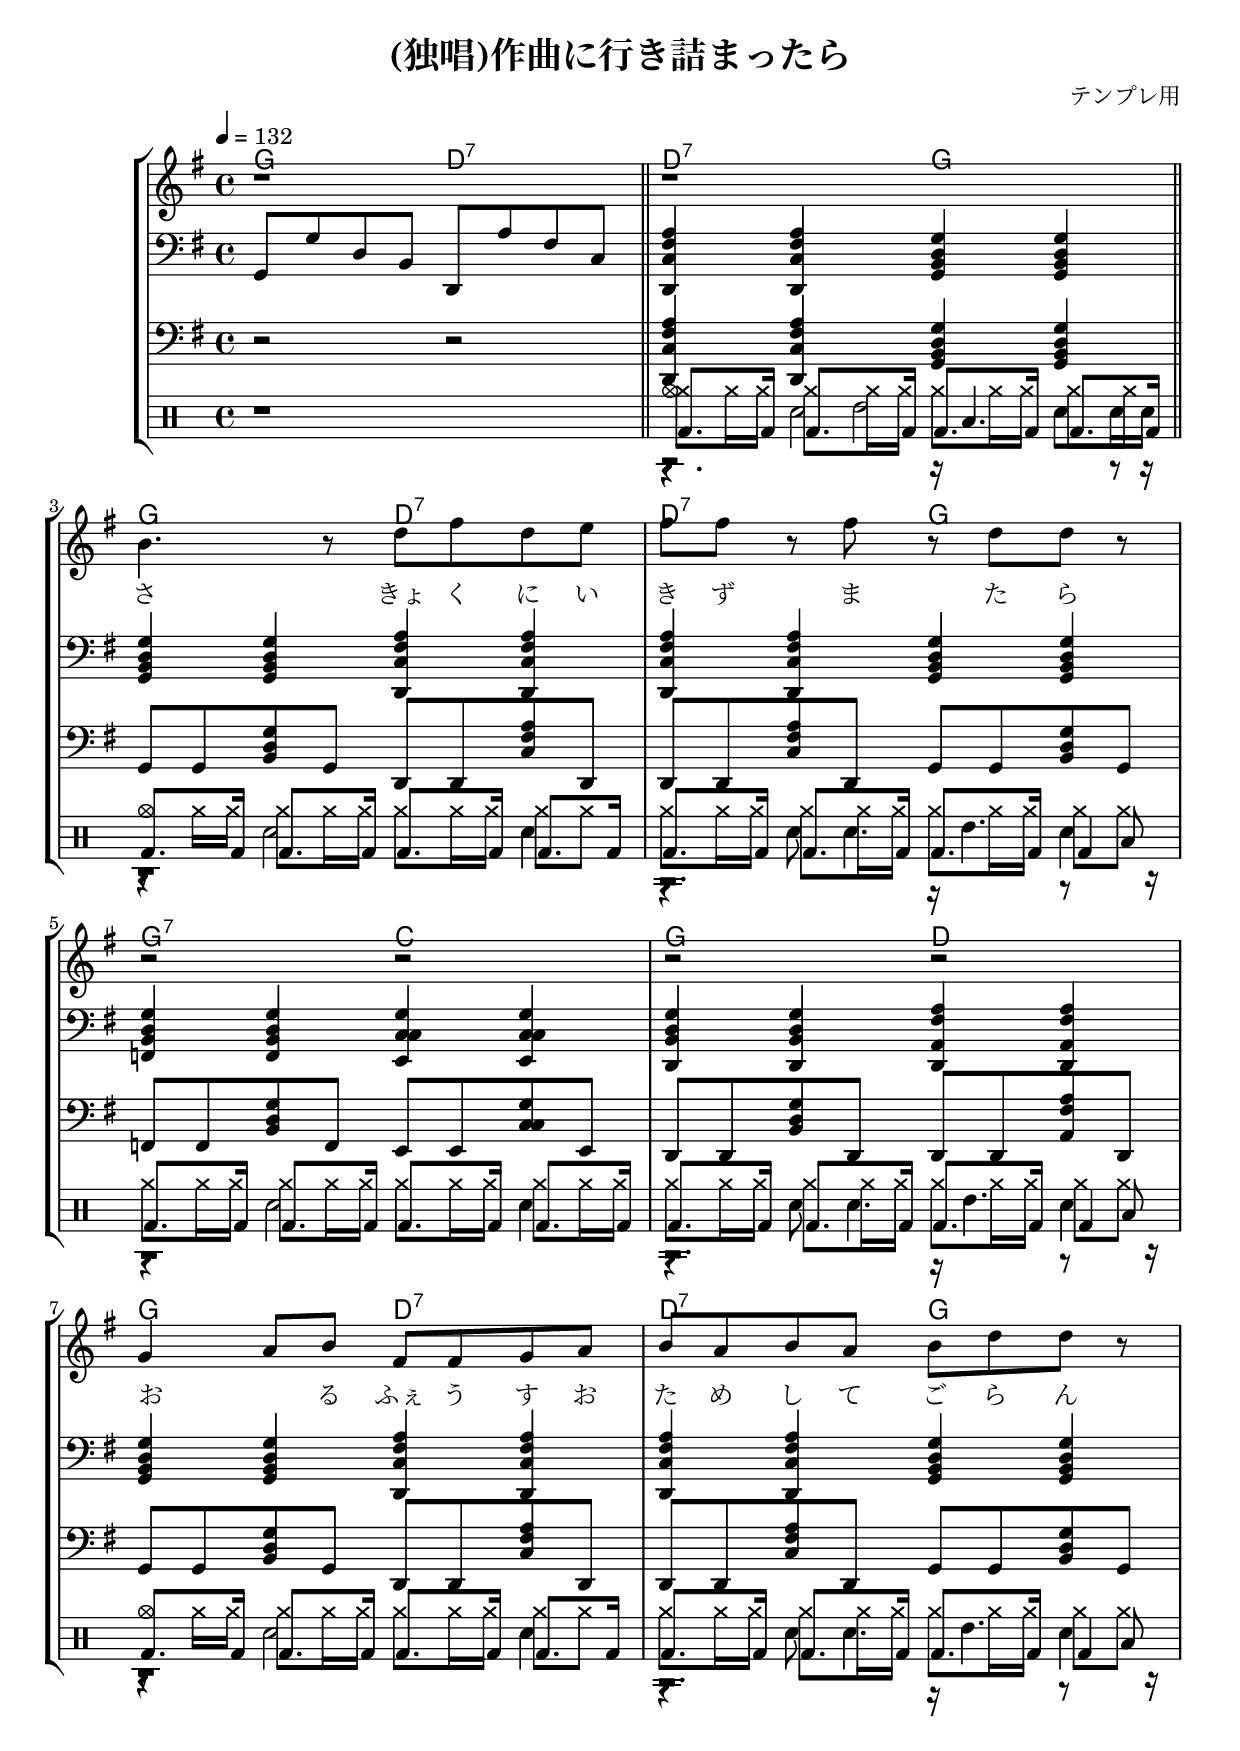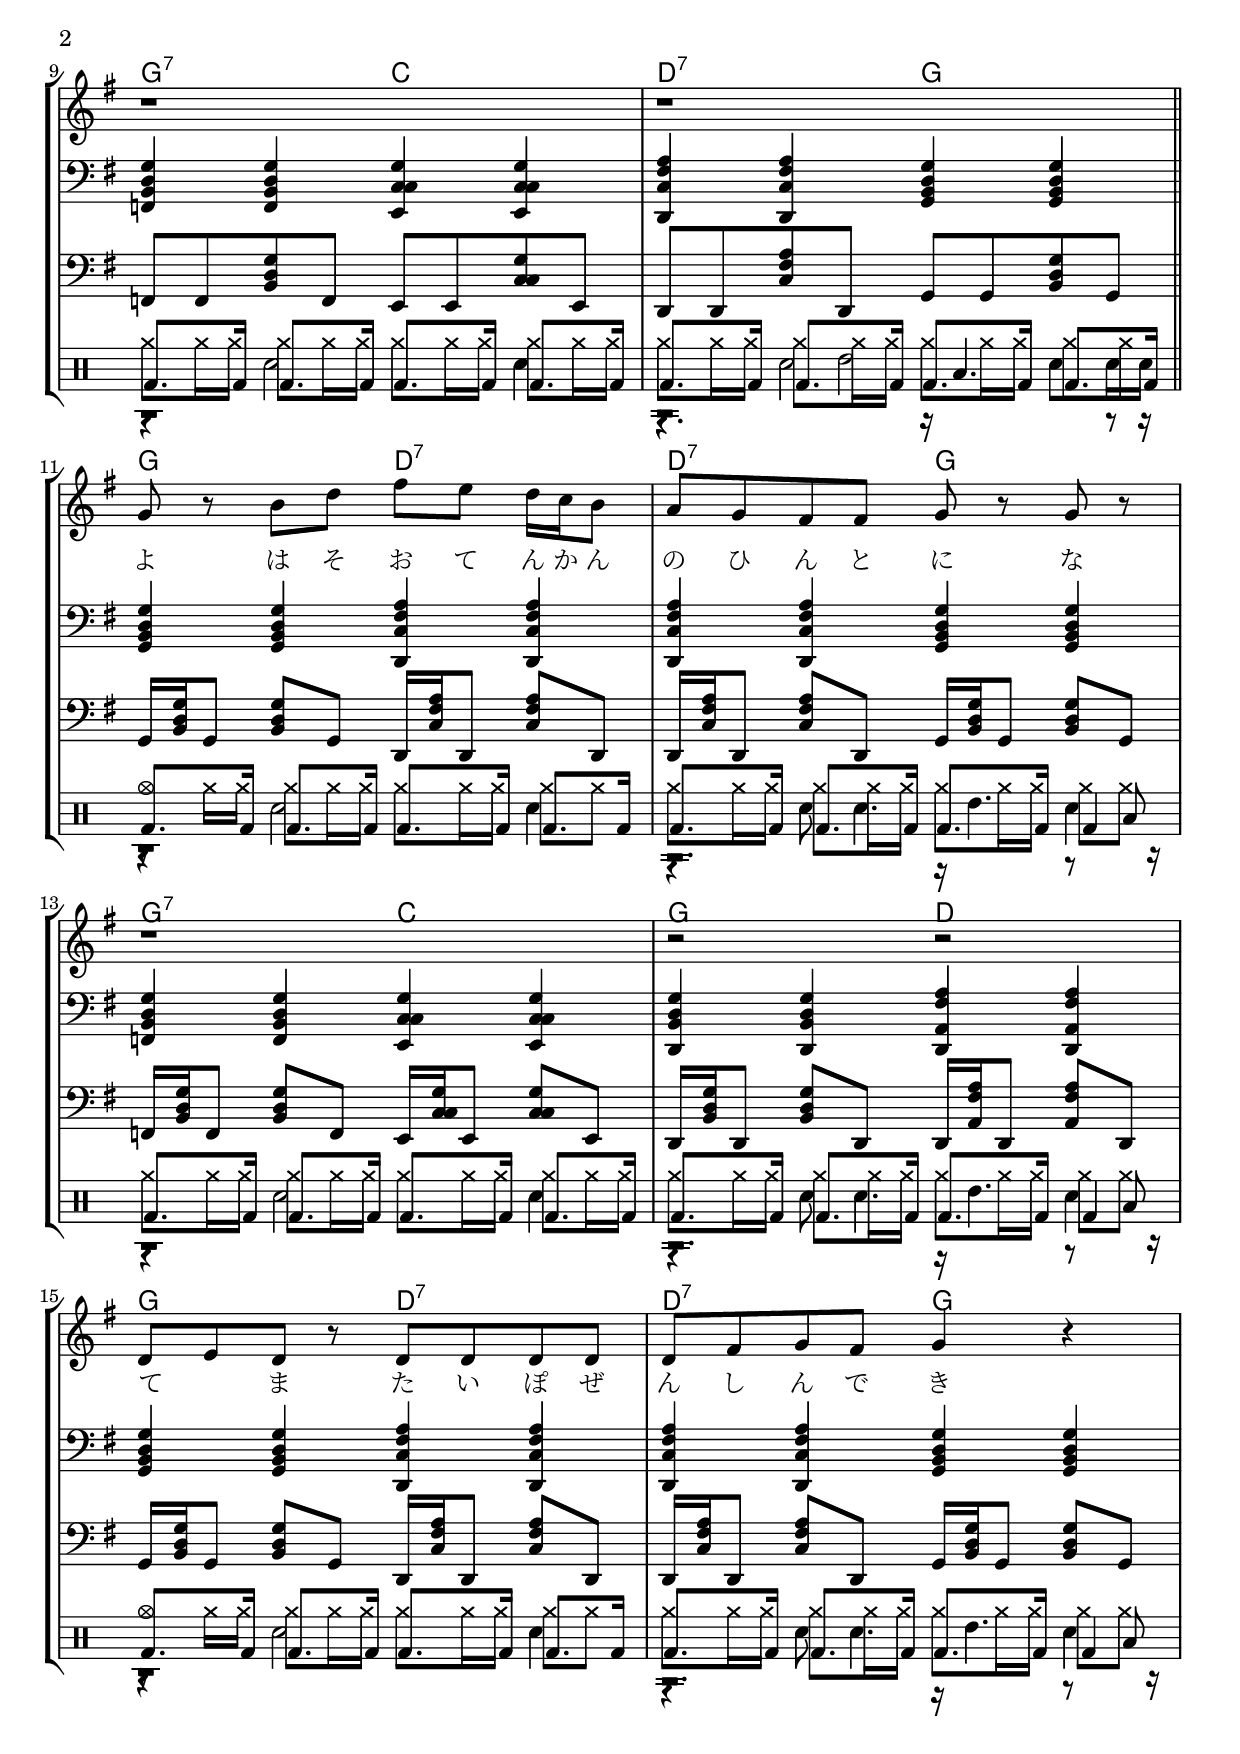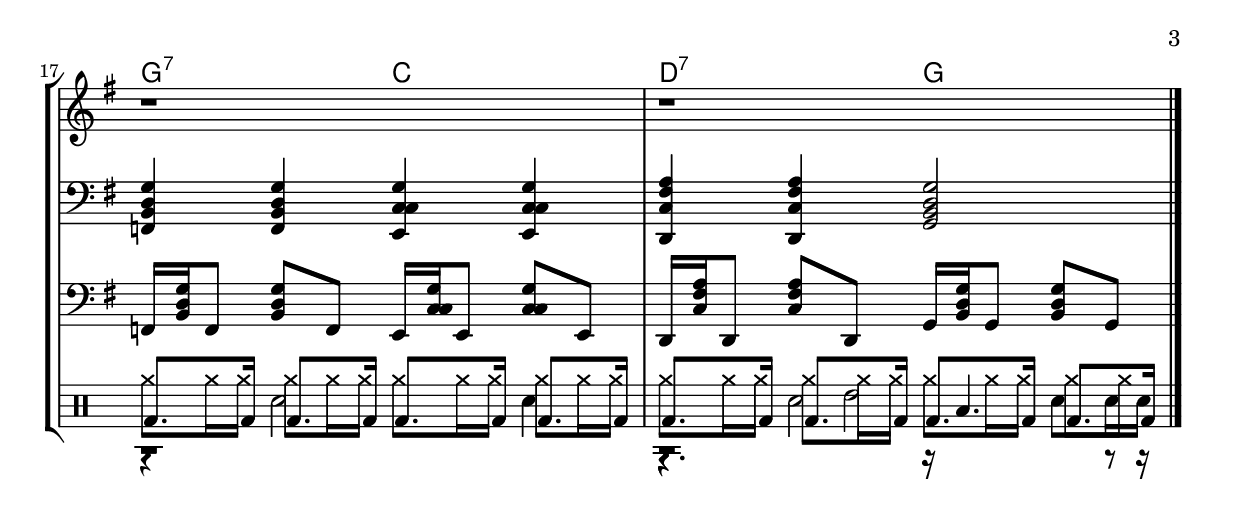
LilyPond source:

\version "2.12.1"

\header {
	title = \markup {(独唱)作曲に行き詰まったら}
	composer = \markup \center-column {テンプレ用}
}

harmony = \chordmode {
	g2 d:7 

	d:7 g 

	g d:7 d:7 g g:7 c g d g d:7 d:7 g g:7 c d:7 g 

	g d:7 d:7 g g:7 c g d g d:7 d:7 g g:7 c d:7 g 
}

melody = {
	\key g \major
	\tempo 4 = 132
	r1   
	r1   
	\set Staff.midiInstrument = #"fss0.29"
	 b'4.  r8  d''8  fis''8  d''8  e''8 
	fis''8  fis''8  r8  fis''8  r8  d''8  d''8  r8~ 
	r2  r2~ 
	r2  r2 
	g'4  a'8  b'8  fis'8  fis'8  g'8  a'8 
	b'8  a'8  b'8  a'8  b'8  d''8  d''8  r8
	r1 r1 	\set Staff.midiInstrument = #"fss0.29"
	 g'8  r8  b'8  d''8  fis''8  e''8  d''16  c''16  b'8 
	a'8  g'8  fis'8  fis'8  g'8  r8  g'8  r8~ 
	r1~ 
	r2  r2 
	d'8  e'8  d'8  r8  d'8  d'8  d'8  d'8 
	d'8  fis'8  g'8  fis'8  g'4  r4
	r1 r1 	\bar "|."
}

words = \lyricmode {
	
	
	さ  きょ  く  に  い  き  ず  ま  た  ら  お  る  ふぇ  う  す  お  た  め  し  て  ご  ら  ん  よ  
	は  そ  お  て  ん  か  ん  の  ひ  ん  と  に  な  て  ま  た  い  ぽ  ぜ  ん  し  ん  で  き  る  よ  
}

tempochange = {
	\tempo 4 = 132
	r1 \bar "||"
	\tempo 4 = 132
	r1 \bar "||"
	\tempo 4 = 132
	r1 | r1 | r1 | r1 | r1 | r1 | r1 | r1 \bar "||"
	\tempo 4 = 132
	r1 | r1 | r1 | r1 | r1 | r1 | r1 | r1 \bar "|."
}

mainacc = {
	\clef bass
	\set Staff.midiInstrument = #"Acoustic Guitar (nylon)"
	\key g \major
	\tempo 4 = 132
	g,8 g d b,
	d,8 a fis c
	\bar "||"

	\set Staff.midiInstrument = #"Acoustic Guitar (nylon)"
	<d, c fis a>4 <d, c fis a>4
	<g, b, d g>4 <g, b, d g>4
	\bar "||"

	\set Staff.midiInstrument = #"Acoustic Guitar (nylon)"
	<g, b, d g>4 <g, b, d g>4
	<d, c fis a>4 <d, c fis a>4
	<d, c fis a>4 <d, c fis a>4
	<g, b, d g>4 <g, b, d g>4
	<f, b, d g>4 <f, b, d g>4
	<e, c c g>4 <e, c c g>4
	<d, b, d g>4 <d, b, d g>4
	<d, a, fis a>4 <d, a, fis a>4
	<g, b, d g>4 <g, b, d g>4
	<d, c fis a>4 <d, c fis a>4
	<d, c fis a>4 <d, c fis a>4
	<g, b, d g>4 <g, b, d g>4
	<f, b, d g>4 <f, b, d g>4
	<e, c c g>4 <e, c c g>4
	<d, c fis a>4 <d, c fis a>4
	<g, b, d g>4 <g, b, d g>4
	\bar "||"

	\set Staff.midiInstrument = #"Acoustic Guitar (nylon)"
	<g, b, d g>4 <g, b, d g>4
	<d, c fis a>4 <d, c fis a>4
	<d, c fis a>4 <d, c fis a>4
	<g, b, d g>4 <g, b, d g>4
	<f, b, d g>4 <f, b, d g>4
	<e, c c g>4 <e, c c g>4
	<d, b, d g>4 <d, b, d g>4
	<d, a, fis a>4 <d, a, fis a>4
	<g, b, d g>4 <g, b, d g>4
	<d, c fis a>4 <d, c fis a>4
	<d, c fis a>4 <d, c fis a>4
	<g, b, d g>4 <g, b, d g>4
	<f, b, d g>4 <f, b, d g>4
	<e, c c g>4 <e, c c g>4
	<d, c fis a>4 <d, c fis a>4
	<g, b, d g>2
	\bar "|."
}

subacc = {
	\clef bass
	\set Staff.midiInstrument = #"Acoustic grand"
	\key g \major
	\tempo 4 = 132
	r2
	r2
	\bar "||"

	\set Staff.midiInstrument = #"Brass Section"
	<d, c fis a>4 <d, c fis a>4
	<g, b, d g>4 <g, b, d g>4
	\bar "||"

	\set Staff.midiInstrument = #"Brass Section"
	g,8 g,8 <b, d g>8 g,8
	d,8 d,8 <c fis a>8 d,8
	d,8 d,8 <c fis a>8 d,8
	g,8 g,8 <b, d g>8 g,8
	f,8 f,8 <b, d g>8 f,8
	e,8 e,8 <c c g>8 e,8
	d,8 d,8 <b, d g>8 d,8
	d,8 d,8 <a, fis a>8 d,8
	g,8 g,8 <b, d g>8 g,8
	d,8 d,8 <c fis a>8 d,8
	d,8 d,8 <c fis a>8 d,8
	g,8 g,8 <b, d g>8 g,8
	f,8 f,8 <b, d g>8 f,8
	e,8 e,8 <c c g>8 e,8
	d,8 d,8 <c fis a>8 d,8
	g,8 g,8 <b, d g>8 g,8
	\bar "||"

	\set Staff.midiInstrument = #"Brass Section"
	g,16 <b, d g>16 g,8 <b, d g>8 g,8
	d,16 <c fis a>16 d,8 <c fis a>8 d,8
	d,16 <c fis a>16 d,8 <c fis a>8 d,8
	g,16 <b, d g>16 g,8 <b, d g>8 g,8
	f,16 <b, d g>16 f,8 <b, d g>8 f,8
	e,16 <c c g>16 e,8 <c c g>8 e,8
	d,16 <b, d g>16 d,8 <b, d g>8 d,8
	d,16 <a, fis a>16 d,8 <a, fis a>8 d,8
	g,16 <b, d g>16 g,8 <b, d g>8 g,8
	d,16 <c fis a>16 d,8 <c fis a>8 d,8
	d,16 <c fis a>16 d,8 <c fis a>8 d,8
	g,16 <b, d g>16 g,8 <b, d g>8 g,8
	f,16 <b, d g>16 f,8 <b, d g>8 f,8
	e,16 <c c g>16 e,8 <c c g>8 e,8
	d,16 <c fis a>16 d,8 <c fis a>8 d,8
	g,16 <b, d g>16 g,8 <b, d g>8 g,8
	\bar "|."
}

percA = {
	\drummode {
	r1 \bar "||"
	cymr8 cymr16 cymr16 cymr8 cymr16 cymr16 cymr8 cymr16 cymr16 cymr8 cymr8  \bar "||"
	r8 cymr16 cymr16 cymr8 cymr16 cymr16 cymr8 cymr16 cymr16 cymr8 cymr8  |cymr8 cymr16 cymr16 cymr8 cymr16 cymr16 cymr8 cymr16 cymr16 cymr8 cymr8  |cymr8 cymr16 cymr16 cymr8 cymr16 cymr16 cymr8 cymr16 cymr16 cymr8 cymr16 cymr16  |cymr8 cymr16 cymr16 cymr8 cymr16 cymr16 cymr8 cymr16 cymr16 cymr8 cymr8  |r8 cymr16 cymr16 cymr8 cymr16 cymr16 cymr8 cymr16 cymr16 cymr8 cymr8  |cymr8 cymr16 cymr16 cymr8 cymr16 cymr16 cymr8 cymr16 cymr16 cymr8 cymr8  |cymr8 cymr16 cymr16 cymr8 cymr16 cymr16 cymr8 cymr16 cymr16 cymr8 cymr16 cymr16  |cymr8 cymr16 cymr16 cymr8 cymr16 cymr16 cymr8 cymr16 cymr16 cymr8 cymr8  \bar "||"
	r8 cymr16 cymr16 cymr8 cymr16 cymr16 cymr8 cymr16 cymr16 cymr8 cymr8  |cymr8 cymr16 cymr16 cymr8 cymr16 cymr16 cymr8 cymr16 cymr16 cymr8 cymr8  |cymr8 cymr16 cymr16 cymr8 cymr16 cymr16 cymr8 cymr16 cymr16 cymr8 cymr16 cymr16  |cymr8 cymr16 cymr16 cymr8 cymr16 cymr16 cymr8 cymr16 cymr16 cymr8 cymr8  |r8 cymr16 cymr16 cymr8 cymr16 cymr16 cymr8 cymr16 cymr16 cymr8 cymr8  |cymr8 cymr16 cymr16 cymr8 cymr16 cymr16 cymr8 cymr16 cymr16 cymr8 cymr8  |cymr8 cymr16 cymr16 cymr8 cymr16 cymr16 cymr8 cymr16 cymr16 cymr8 cymr16 cymr16  |cymr8 cymr16 cymr16 cymr8 cymr16 cymr16 cymr8 cymr16 cymr16 cymr8 cymr8  \bar "|."
	}
}

percB = {
	\drummode {
	r1 \bar "||"
	r4 sn2 sn8 sn16 sn16  \bar "||"
	r4 sn2 sn4  |r4 sn8 sn4. sn4  |r4 sn2 sn4  |r4 sn8 sn4. sn4  |r4 sn2 sn4  |r4 sn8 sn4. sn4  |r4 sn2 sn4  |r4 sn2 sn8 sn16 sn16  \bar "||"
	r4 sn2 sn4  |r4 sn8 sn4. sn4  |r4 sn2 sn4  |r4 sn8 sn4. sn4  |r4 sn2 sn4  |r4 sn8 sn4. sn4  |r4 sn2 sn4  |r4 sn2 sn8 sn16 sn16  \bar "|."
	}
}

percC = {
	\drummode {
	r1 \bar "||"
	bd8. bd16 bd8. bd16 bd8. bd16 bd8. bd16  \bar "||"
	bd8. bd16 bd8. bd16 bd8. bd16 bd8. bd16  |bd8. bd16 bd8. bd16 bd8. bd16 bd4  |bd8. bd16 bd8. bd16 bd8. bd16 bd8. bd16  |bd8. bd16 bd8. bd16 bd8. bd16 bd4  |bd8. bd16 bd8. bd16 bd8. bd16 bd8. bd16  |bd8. bd16 bd8. bd16 bd8. bd16 bd4  |bd8. bd16 bd8. bd16 bd8. bd16 bd8. bd16  |bd8. bd16 bd8. bd16 bd8. bd16 bd8. bd16  \bar "||"
	bd8. bd16 bd8. bd16 bd8. bd16 bd8. bd16  |bd8. bd16 bd8. bd16 bd8. bd16 bd4  |bd8. bd16 bd8. bd16 bd8. bd16 bd8. bd16  |bd8. bd16 bd8. bd16 bd8. bd16 bd4  |bd8. bd16 bd8. bd16 bd8. bd16 bd8. bd16  |bd8. bd16 bd8. bd16 bd8. bd16 bd4  |bd8. bd16 bd8. bd16 bd8. bd16 bd8. bd16  |bd8. bd16 bd8. bd16 bd8. bd16 bd8. bd16  \bar "|."
	}
}

percD = {
	\drummode {
	r1 \bar "||"
	r4. tommh2 r8  \bar "||"
	r1  |r2 r16 tommh4. r16  |r1  |r2 r16 tommh4. r16  |r1  |r2 r16 tommh4. r16  |r1  |r4. tommh2 r8  \bar "||"
	r1  |r2 r16 tommh4. r16  |r1  |r2 r16 tommh4. r16  |r1  |r2 r16 tommh4. r16  |r1  |r4. tommh2 r8  \bar "|."
	}
}

percE = {
	\drummode {
	r1 \bar "||"
	r2 r16 toml4. r16  \bar "||"
	r1  |r2. r8 toml8  |r1  |r2. r8 toml8  |r1  |r2. r8 toml8  |r1  |r2 r16 toml4. r16  \bar "||"
	r1  |r2. r8 toml8  |r1  |r2. r8 toml8  |r1  |r2. r8 toml8  |r1  |r2 r16 toml4. r16  \bar "|."
	}
}

percF = {
	\drummode {
	r1 \bar "||"
	cymc1  \bar "||"
	cymc1  |r1 |r1 |r1 |cymc1  |r1 |r1 |r1 \bar "||"
	cymc1  |r1 |r1 |r1 |cymc1  |r1 |r1 |r1 \bar "|."
	}
}

\score {
	<<
		\new StaffGroup <<
			\new ChordNames {\harmony}
			\new Voice = "melody" {\melody}
			\new Lyrics \lyricsto "melody" \words
			\new Staff = "mainacc" {\mainacc}
			\new Staff = "subacc" {\subacc}
			\new DrumStaff <<
				\new DrumVoice {\percA}
				\new DrumVoice {\percB}
				\new DrumVoice {\percC}
				\new DrumVoice {\percD}
				\new DrumVoice {\percE}
				\new DrumVoice {\percF}
			>>
		>>
	>>
	\layout { }
}
